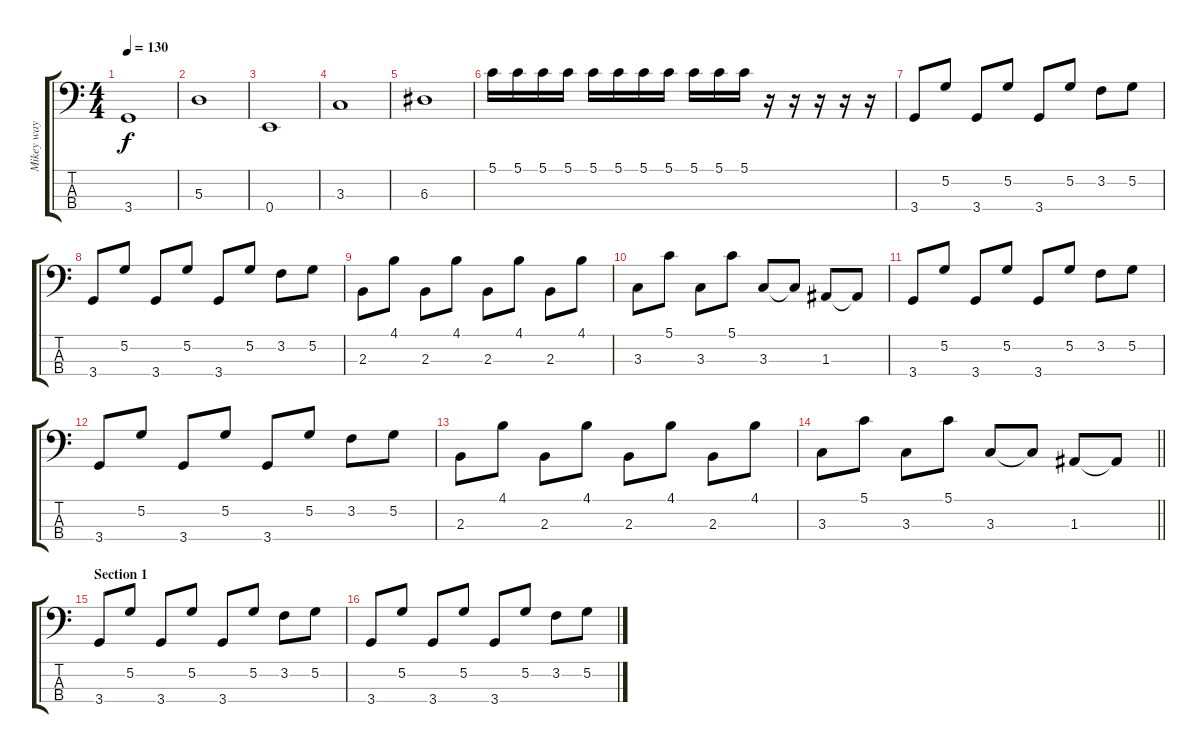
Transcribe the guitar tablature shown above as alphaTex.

\track ("Mikey way - Bass" "Mikey way ") {instrument synthbass2}
\staff {score tabs}
\tuning (G2 D2 A1 E1) {hide}
\ts (4 4)
\tempo 130
\clef f4
\ks c
3.4.1{dy f} |
5.3.1 |
0.4.1 |
3.3.1 |
6.3.1 |
5.1.16 5.1.16 5.1.16 5.1.16 5.1.16 5.1.16 5.1.16 5.1.16 5.1.16 5.1.16 5.1.16 r.16 r.16 r.16 r.16 r.16 |
3.4.8 5.2.8 3.4.8 5.2.8 3.4.8 5.2.8 3.2.8 5.2.8 |
3.4.8 5.2.8 3.4.8 5.2.8 3.4.8 5.2.8 3.2.8 5.2.8 |
2.3.8 4.1.8 2.3.8 4.1.8 2.3.8 4.1.8 2.3.8 4.1.8 |
3.3.8 5.1.8 3.3.8 5.1.8 3.3.8 3.3{t}.8 1.3.8 1.3{t}.8 |
3.4.8 5.2.8 3.4.8 5.2.8 3.4.8 5.2.8 3.2.8 5.2.8 |
3.4.8 5.2.8 3.4.8 5.2.8 3.4.8 5.2.8 3.2.8 5.2.8 |
2.3.8 4.1.8 2.3.8 4.1.8 2.3.8 4.1.8 2.3.8 4.1.8 |
\barLineRight lightlight
3.3.8 5.1.8 3.3.8 5.1.8 3.3.8 3.3{t}.8 1.3.8 1.3{t}.8 |
\section ("" "Section 1")
3.4.8 5.2.8 3.4.8 5.2.8 3.4.8 5.2.8 3.2.8 5.2.8 |
3.4.8 5.2.8 3.4.8 5.2.8 3.4.8 5.2.8 3.2.8 5.2.8
